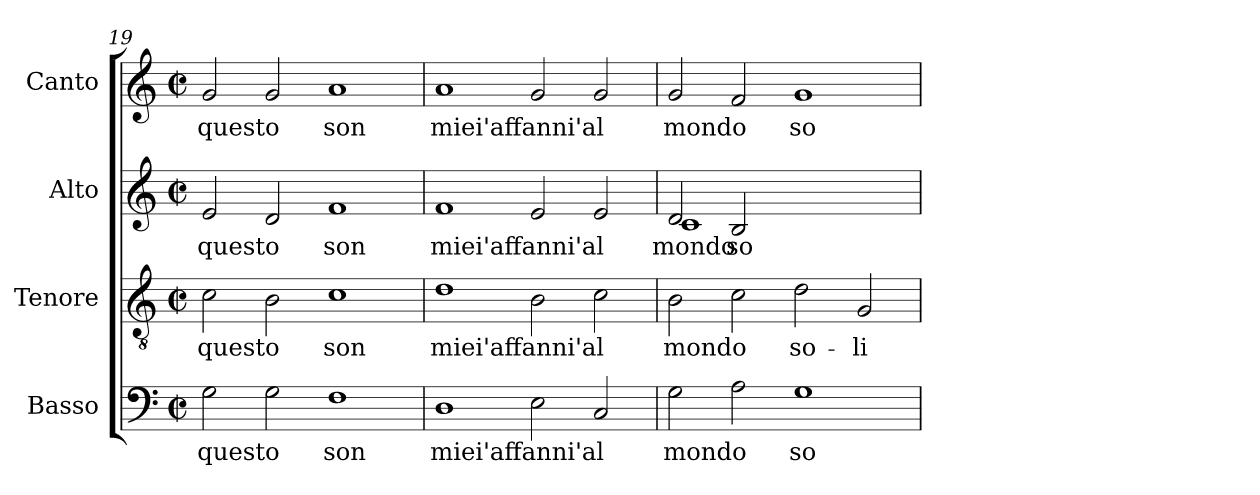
**kern	**text	**kern	**text	**kern	**text	**kern	**text
*part4	*part4	*part3	*part3	*part2	*part2	*part1	*part1
*staff4	*staff4	*staff3	*staff3	*staff2	*staff2	*staff1	*staff1
*I"Basso	*	*I"Tenore	*	*I"Alto	*	*I"Canto	*
*clefF4	*	*clefGv2	*	*clefG2	*	*clefG2	*
*M2/2	*	*M2/2	*	*M2/2	*	*M2/2	*
*met(c|)	*	*met(c|)	*	*met(c|)	*	*met(c|)	*
=19	=19	=19	=19	=19	=19	=19	=19
!	!LO:LY:b:cj	!	!LO:LY:b:cj	!	!LO:LY:b:cj	!	!LO:LY:b:cj
2G\	questo	2c\	questo	2e/	questo	2g/	questo
2G\	.	2B\	.	2d/	.	2g/	.
!	!LO:LY:b:cj	!	!LO:LY:b:cj	!	!LO:LY:b:cj	!	!LO:LY:b:cj
1F	son	1c	son	1f	son	1a	son
=20	=20	=20	=20	=20	=20	=20	=20
!	!LO:LY:b	!	!LO:LY:b	!	!LO:LY:b	!	!LO:LY:b
1D	miei'affanni'al	1d	miei'affanni'al	1f	miei'affanni'al	1a	miei'affanni'al
2E\	.	2B\	.	2e/	.	2g/	.
2C/	.	2c\	.	2e/	.	2g/	.
=21	=21	=21	=21	=21	=21	=21	=21
!	!LO:LY:b:cj	!	!LO:LY:b:cj	!	!LO:LY:b:cj	!	!LO:LY:b:cj
*	*	*	*	*^	*	*	*
2G\	mondo	2B\	mondo	2d/	1c	mondo	2g/	mondo
!	!	!	!	!	!	!LO:LY:b:cj	!	!
2A\	.	2c\	.	2B/	.	so	2f/	.
!	!LO:LY:b:cj	!	!LO:LY:b:cj	!	!	!	!	!LO:LY:b:cj
1G	so-	2d\	so-	1ryy	1ryy	.	1g	so
!	!	!	!LO:LY:b:cj	!	!	!	!	!
.	.	2G/	-li	.	.	.	.	.
*	*	*	*	*v	*v	*	*	*
=	=	=	=	=	=	=	=
*-	*-	*-	*-	*-	*-	*-	*-
